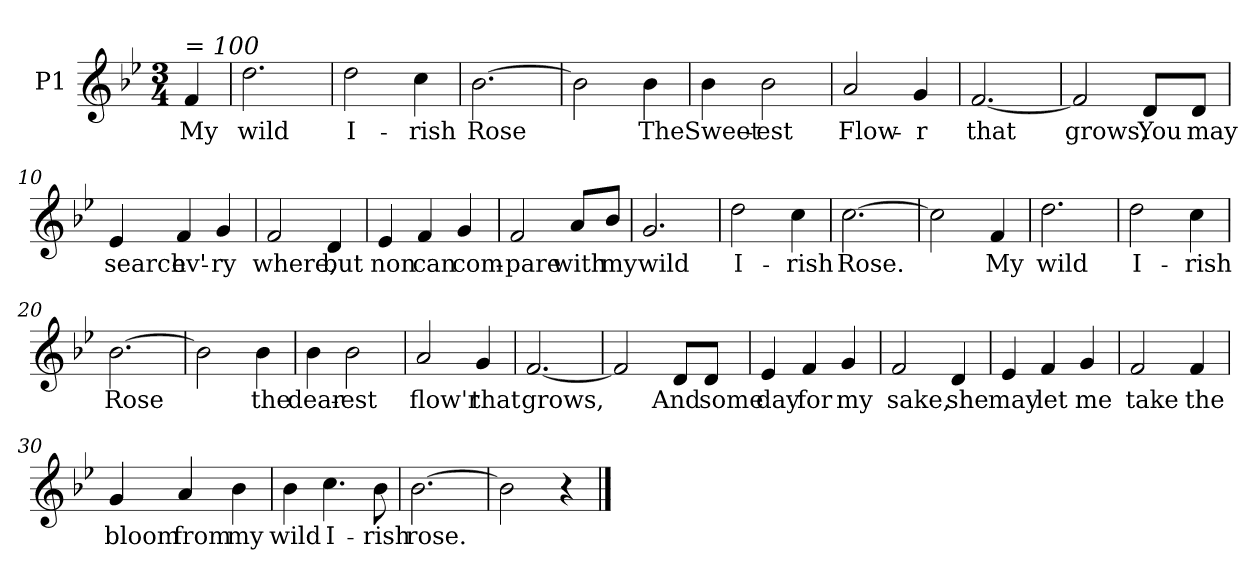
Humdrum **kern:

**kern	**text
*part1	*part1
*staff1	*staff1
*I"P1	*
*clefG2	*
*k[b-e-]	*
*M3/4	*
=1	=1
!LO:TX:a:i:t== 100	!
!	!LO:LY:b
4f/	My
=2	=2
!	!LO:LY:b
2.dd\	wild
=3	=3
!	!LO:LY:b
2dd\	I-
!	!LO:LY:b
4cc\	-rish
=4	=4
!	!LO:LY:b
[2.b-\	Rose
=5	=5
2b-\]	.
!	!LO:LY:b
4b-\	The
!!LO:LB:g=z
=6	=6
!	!LO:LY:b
4b-\	Sweet-
!	!LO:LY:b
2b-\	-est
=7	=7
!	!LO:LY:b
2a/	Flow-
!	!LO:LY:b
4g/	-r
=8	=8
!	!LO:LY:b
[2.f/	that
=9	=9
!	!LO:LY:b
2f/]	grows,
!	!LO:LY:b
8d/L	You
!	!LO:LY:b
8d/J	may
!!LO:LB:g=z
=10	=10
!	!LO:LY:b
4e-/	search
!	!LO:LY:b
4f/	ev'-
!	!LO:LY:b
4g/	-ry
=11	=11
!	!LO:LY:b
2f/	where,
!	!LO:LY:b
4d/	but
=12	=12
!	!LO:LY:b
4e-/	non
!	!LO:LY:b
4f/	can
!	!LO:LY:b
4g/	com-
=13	=13
!	!LO:LY:b
2f/	-pare
!	!LO:LY:b
8a/L	with
!	!LO:LY:b
8b-/J	my
!!LO:LB:g=z
=14	=14
!	!LO:LY:b
2.g/	wild
=15	=15
!	!LO:LY:b
2dd\	I-
!	!LO:LY:b
4cc\	-rish
=16	=16
!	!LO:LY:b
[2.cc\	Rose.
=17	=17
2cc\]	.
!	!LO:LY:b
4f/	My
!!LO:LB:g=z
=18	=18
!	!LO:LY:b
2.dd\	wild
=19	=19
!	!LO:LY:b
2dd\	I-
!	!LO:LY:b
4cc\	-rish
=20	=20
!	!LO:LY:b
[2.b-\	Rose
=21	=21
2b-\]	.
!	!LO:LY:b
4b-\	the
!!LO:LB:g=z
=22	=22
!	!LO:LY:b
4b-\	dear-
!	!LO:LY:b
2b-\	-est
=23	=23
!	!LO:LY:b
2a/	flow'r
!	!LO:LY:b
4g/	that
=24	=24
!	!LO:LY:b
[2.f/	grows,
=25	=25
2f/]	.
!	!LO:LY:b
8d/L	And
!	!LO:LY:b
8d/J	some
!!LO:LB:g=z
=26	=26
!	!LO:LY:b
4e-/	day
!	!LO:LY:b
4f/	for
!	!LO:LY:b
4g/	my
=27	=27
!	!LO:LY:b
2f/	sake,
!	!LO:LY:b
4d/	she
=28	=28
!	!LO:LY:b
4e-/	may
!	!LO:LY:b
4f/	let
!	!LO:LY:b
4g/	me
=29	=29
!	!LO:LY:b
2f/	take
!	!LO:LY:b
4f/	the
!!LO:LB:g=z
=30	=30
!	!LO:LY:b
4g/	bloom
!	!LO:LY:b
4a/	from
!	!LO:LY:b
4b-\	my
=31	=31
!	!LO:LY:b
4b-\	wild
!	!LO:LY:b
4.cc\	I-
!	!LO:LY:b
8b-\	-rish
=32	=32
!	!LO:LY:b
[2.b-\	rose.
=33	=33
2b-\]	.
4r	.
==	==
*-	*-
